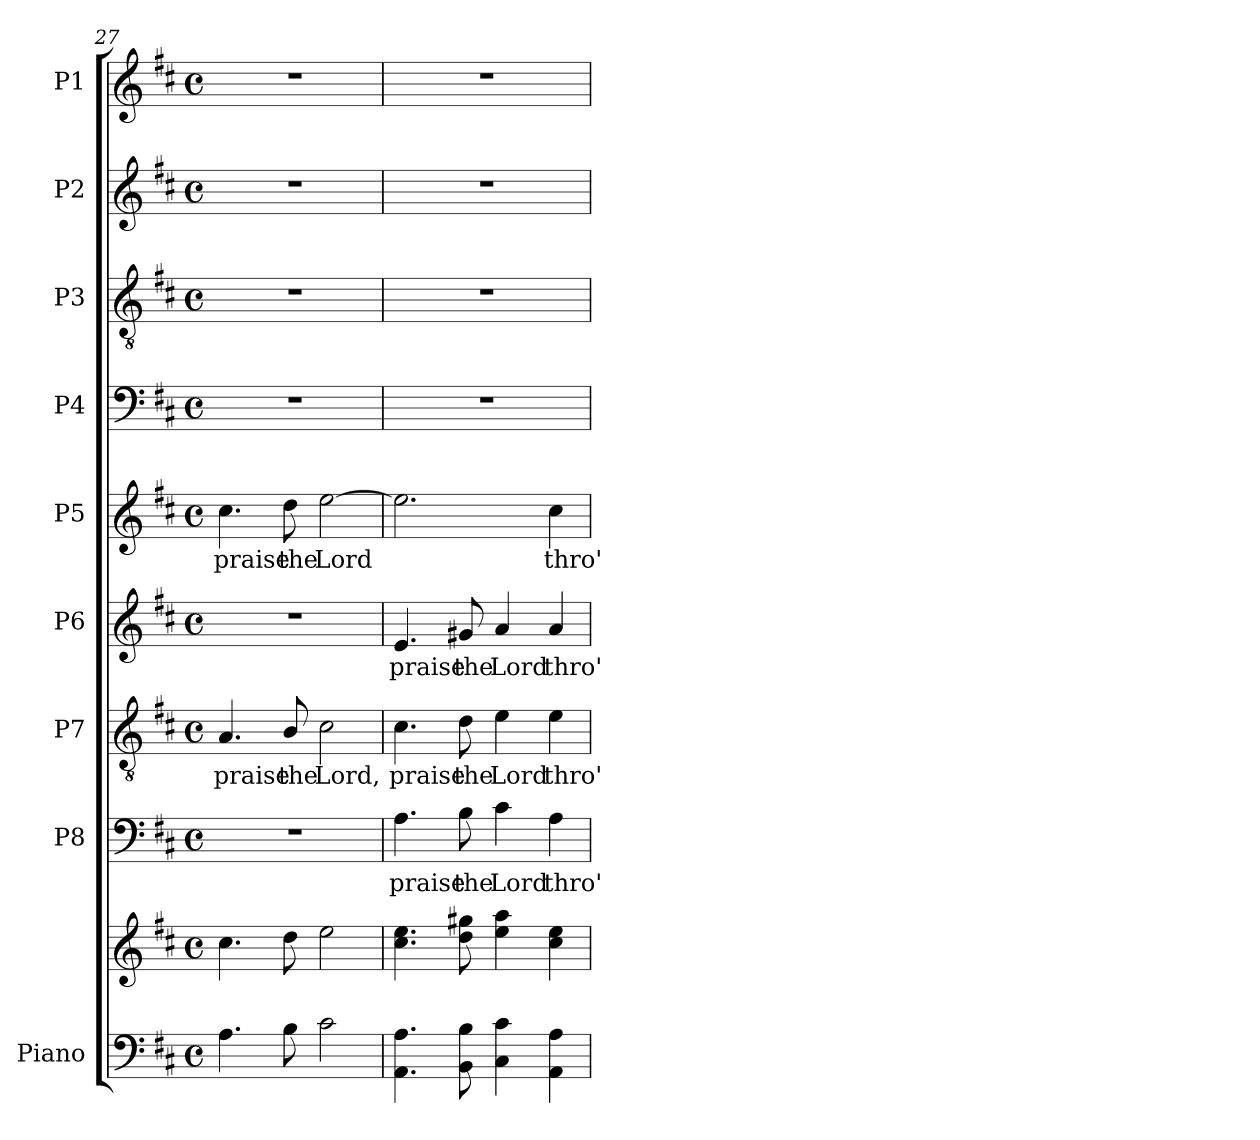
**kern	**kern	**kern	**text	**kern	**text	**kern	**text	**kern	**text	**kern	**kern	**kern	**kern
*part9	*part9	*part8	*part8	*part7	*part7	*part6	*part6	*part5	*part5	*part4	*part3	*part2	*part1
*staff10	*staff9	*staff8	*staff8	*staff7	*staff7	*staff6	*staff6	*staff5	*staff5	*staff4	*staff3	*staff2	*staff1
*I"Piano	*	*I"P8	*	*I"P7	*	*I"P6	*	*I"P5	*	*I"P4	*I"P3	*I"P2	*I"P1
*clefF4	*clefG2	*clefF4	*	*clefGv2	*	*clefG2	*	*clefG2	*	*clefF4	*clefGv2	*clefG2	*clefG2
*	*	*	*	*ITrd7c12	*	*	*	*	*	*	*ITrd7c12	*	*
*k[f#c#]	*k[f#c#]	*k[f#c#]	*	*k[f#c#]	*	*k[f#c#]	*	*k[f#c#]	*	*k[f#c#]	*k[f#c#]	*k[f#c#]	*k[f#c#]
*D:	*D:	*D:	*	*D:	*	*D:	*	*D:	*	*D:	*D:	*D:	*D:
*M4/4	*M4/4	*M4/4	*	*M4/4	*	*M4/4	*	*M4/4	*	*M4/4	*M4/4	*M4/4	*M4/4
*met(c)	*met(c)	*met(c)	*	*met(c)	*	*met(c)	*	*met(c)	*	*met(c)	*met(c)	*met(c)	*met(c)
=27	=27	=27	=27	=27	=27	=27	=27	=27	=27	=27	=27	=27	=27
!	!	!	!	!	!LO:LY:b:color=#000000	!	!	!	!	!	!	!	!
!	!	!	!	!	!	!	!	!	!LO:LY:b:color=#000000	!	!	!	!
4.Ai\	4.cc#i\	1r	.	4.AAi/	praise	1r	.	4.cc#i\	praise	1r	1r	1r	1r
!	!	!	!	!	!LO:LY:b:color=#000000	!	!	!	!	!	!	!	!
!	!	!	!	!	!	!	!	!	!LO:LY:b:color=#000000	!	!	!	!
8Bi\	8ddi\	.	.	8BBi/	the	.	.	8ddi\	the	.	.	.	.
!	!	!	!	!	!LO:LY:b:color=#000000	!	!	!	!	!	!	!	!
!	!	!	!	!	!	!	!	!	!LO:LY:b:color=#000000	!	!	!	!
2c#i\	2eei\	.	.	2C#i\	Lord,	.	.	[2eei\	Lord	.	.	.	.
=28	=28	=28	=28	=28	=28	=28	=28	=28	=28	=28	=28	=28	=28
!	!	!	!LO:LY:b:color=#000000	!	!	!	!	!	!	!	!	!	!
!	!	!	!	!	!LO:LY:b:color=#000000	!	!	!	!	!	!	!	!
!	!	!	!	!	!	!	!LO:LY:b:color=#000000	!	!	!	!	!	!
!	!	!	!	!	!	!	!	!	!LO:LY:b:color=#000000	!	!	!	!
4.AAi\ 4.Ai	4.cc#i\ 4.eei	4.Ai\	praise	4.C#i\	praise	4.ei/	praise	2.eei\]	.	1r	1r	1r	1r
!	!	!	!LO:LY:b:color=#000000	!	!	!	!	!	!	!	!	!	!
!	!	!	!	!	!LO:LY:b:color=#000000	!	!	!	!	!	!	!	!
!	!	!	!	!	!	!	!LO:LY:b:color=#000000	!	!	!	!	!	!
8BBi\ 8Bi	8ddi\ 8gg#Xi	8Bi\	the	8Di\	the	8g#Xi/	the	.	.	.	.	.	.
!	!	!	!LO:LY:b:color=#000000	!	!	!	!	!	!	!	!	!	!
!	!	!	!	!	!LO:LY:b:color=#000000	!	!	!	!	!	!	!	!
!	!	!	!	!	!	!	!LO:LY:b:color=#000000	!	!	!	!	!	!
4C#i\ 4c#i	4eei\ 4aai	4c#i\	Lord	4Ei\	Lord	4ai/	Lord	.	.	.	.	.	.
!	!	!	!LO:LY:b:color=#000000	!	!	!	!	!	!	!	!	!	!
!	!	!	!	!	!LO:LY:b:color=#000000	!	!	!	!	!	!	!	!
!	!	!	!	!	!	!	!LO:LY:b:color=#000000	!	!	!	!	!	!
!	!	!	!	!	!	!	!	!	!LO:LY:b:color=#000000	!	!	!	!
4AAi\ 4Ai	4cc#i\ 4eei	4Ai\	thro'	4Ei\	thro'	4ai/	thro'	4cc#i\	thro'	.	.	.	.
=	=	=	=	=	=	=	=	=	=	=	=	=	=
*-	*-	*-	*-	*-	*-	*-	*-	*-	*-	*-	*-	*-	*-
